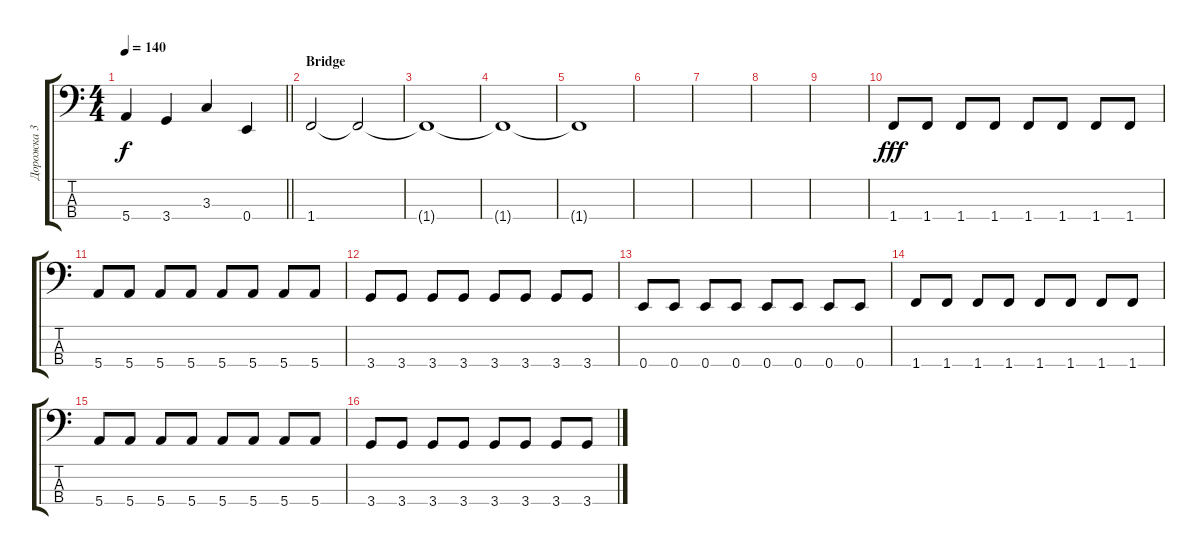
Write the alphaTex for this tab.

\track ("Дорожка 3" "Дорожка 3") {instrument electricbassfinger}
\staff {score tabs}
\tuning (G2 D2 A1 E1) {hide}
\ts (4 4)
\tempo 140
\clef f4
\barLineRight lightlight
\ks c
5.4.4{dy f} 3.4.4 3.3.4 0.4.4 |
\section ("" "Bridge")
1.4.2 1.4{t}.2{volume 0} |
1.4{t}.1 |
1.4{t}.1 |
1.4{t}.1 |
|
|
|
|
1.4.8{dy fff} 1.4.8 1.4.8 1.4.8 1.4.8 1.4.8 1.4.8 1.4.8 |
5.4.8 5.4.8 5.4.8 5.4.8 5.4.8 5.4.8 5.4.8 5.4.8 |
3.4.8 3.4.8 3.4.8 3.4.8 3.4.8 3.4.8 3.4.8 3.4.8 |
0.4.8 0.4.8 0.4.8 0.4.8 0.4.8 0.4.8 0.4.8 0.4.8 |
1.4.8 1.4.8 1.4.8 1.4.8 1.4.8 1.4.8 1.4.8 1.4.8 |
5.4.8 5.4.8 5.4.8 5.4.8 5.4.8 5.4.8 5.4.8 5.4.8 |
3.4.8 3.4.8 3.4.8 3.4.8 3.4.8 3.4.8 3.4.8 3.4.8
